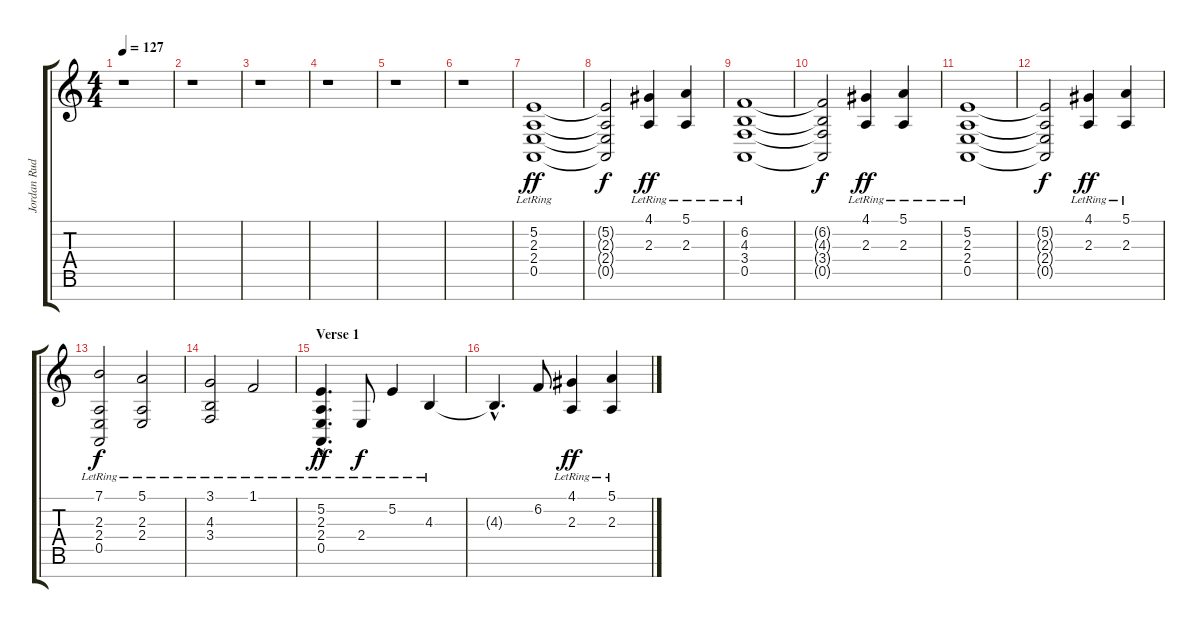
\track ("Jordan Rudess" "Jordan Rud") {instrument acousticgrandpiano}
\staff {score tabs}
\tuning (E4 B3 G3 D3 A2 E2 B1) {hide}
\ts (4 4)
\tempo 127
\clef g2
\ks c
r.1{dy f} |
r.1 |
r.1 |
r.1 |
r.1 |
r.1 |
(5.2{lr} 2.3{lr} 2.4{lr} 0.5{lr}).1{dy ff} |
(5.2{t} 2.3{t} 2.4{t} 0.5{t}).2{dy f} (4.1{lr} 2.3{lr}).4{dy ff} (5.1{lr} 2.3{lr}).4 |
(6.2{lr} 4.3{lr} 3.4{lr} 0.5{lr}).1 |
(6.2{t} 4.3{t} 3.4{t} 0.5{t}).2{dy f} (4.1{lr} 2.3{lr}).4{dy ff} (5.1{lr} 2.3{lr}).4 |
(5.2{lr} 2.3{lr} 2.4{lr} 0.5{lr}).1 |
(5.2{t} 2.3{t} 2.4{t} 0.5{t}).2{dy f} (4.1{lr} 2.3{lr}).4{dy ff} (5.1{lr} 2.3{lr}).4 |
(7.1{lr} 2.3{lr} 2.4{lr} 0.5{lr}).2{dy f} (5.1{lr} 2.3{lr} 2.4{lr}).2 |
(3.1{lr} 4.3{lr} 3.4{lr}).2 1.1{lr}.2 |
\section ("" "Verse 1")
(5.2{hac lr} 2.3{hac lr} 2.4{hac lr} 0.5{hac lr}).4{d dy ff} 2.4{lr}.8{dy f} 5.2{lr}.4 4.3{lr}.4 |
4.3{hac t}.4{d} 6.2.8 (4.1{lr} 2.3{lr}).4{dy ff} (5.1{lr} 2.3{lr}).4
